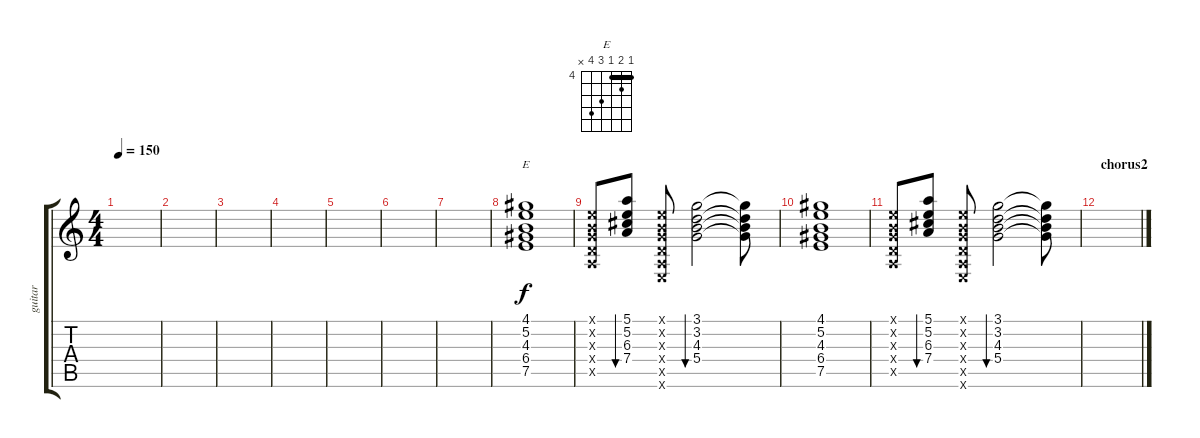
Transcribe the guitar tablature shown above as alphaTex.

\track ("guitar" "guitar") {instrument electricguitarclean}
\staff {score tabs}
\tuning (E4 B3 G3 D3 A2 E2) {hide}
\chord ("E" 4 5 4 6 7 x) {firstfret 4 barre 4}
\ts (4 4)
\tempo 150
\clef g2
\ks c
|
|
|
|
|
|
|
(4.1 5.2 4.3 6.4 7.5).1{ch "E"} |
(0.1{x} 0.2{x} 0.3{x} 0.4{x} 0.5{x}).8 (5.1 5.2 6.3 7.4).8{bu 60} (0.1{x} 0.2{x} 0.3{x} 0.4{x} 0.5{x} 0.6{x}).8 (3.1 3.2 4.3 5.4).2{bu 60} (3.1{t} 3.2{t} 4.3{t} 5.4{t}).8 |
(4.1 5.2 4.3 6.4 7.5).1 |
(0.1{x} 0.2{x} 0.3{x} 0.4{x} 0.5{x}).8 (5.1 5.2 6.3 7.4).8{bu 60} (0.1{x} 0.2{x} 0.3{x} 0.4{x} 0.5{x} 0.6{x}).8 (3.1 3.2 4.3 5.4).2{bu 60} (3.1{t} 3.2{t} 4.3{t} 5.4{t}).8 |
\section ("" "chorus2")
